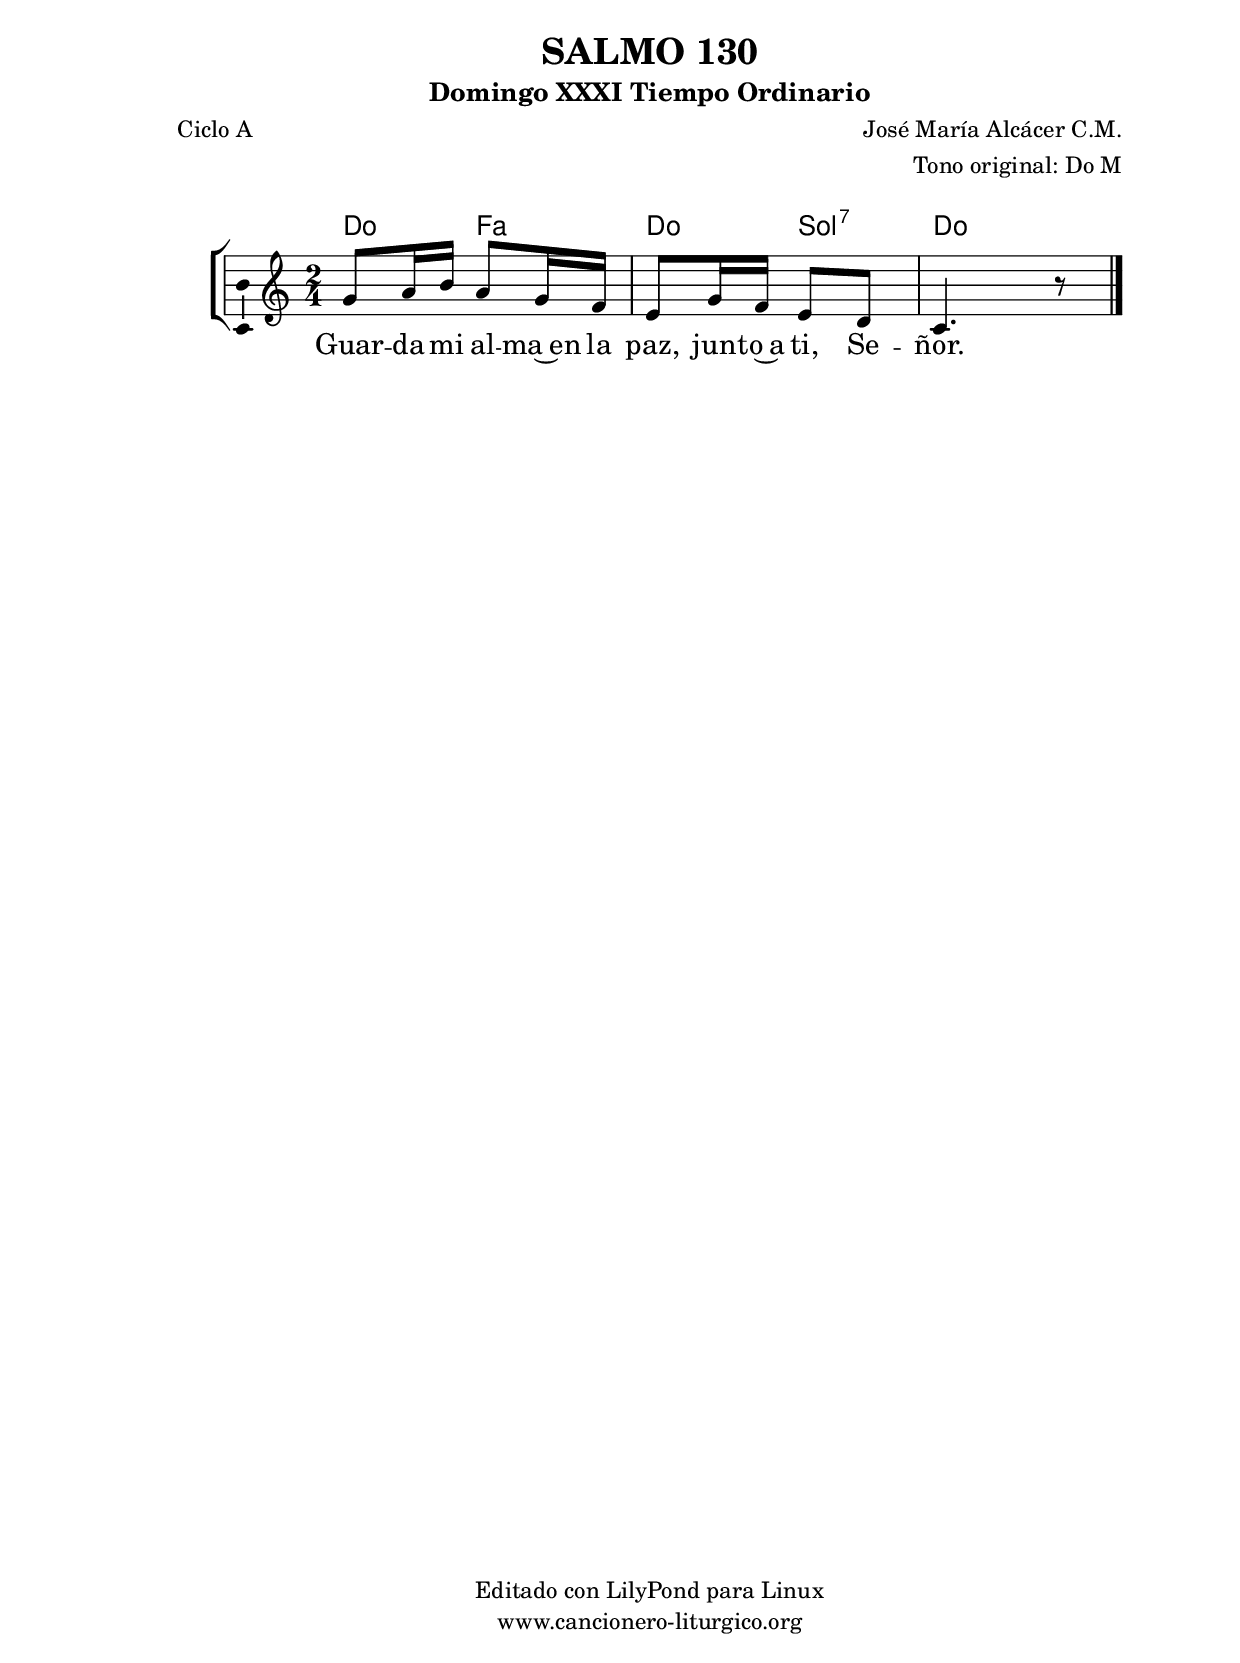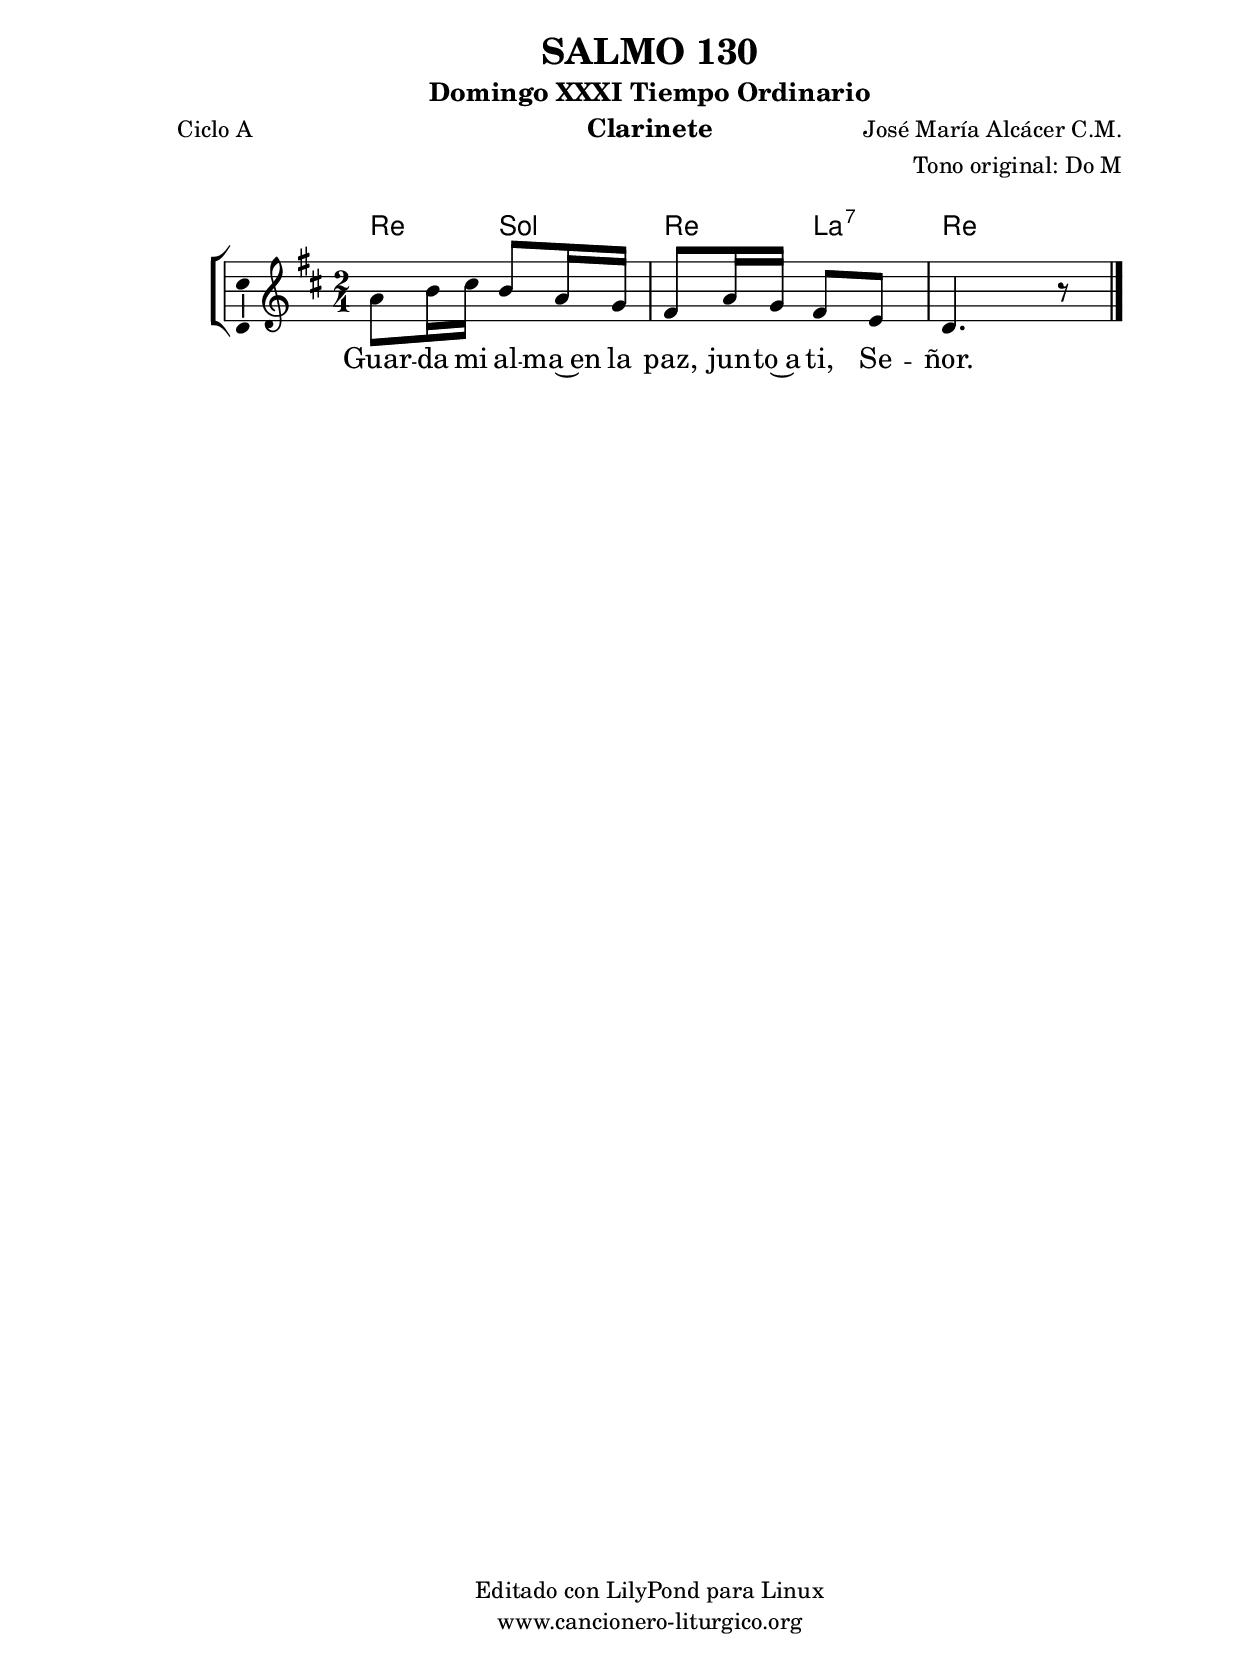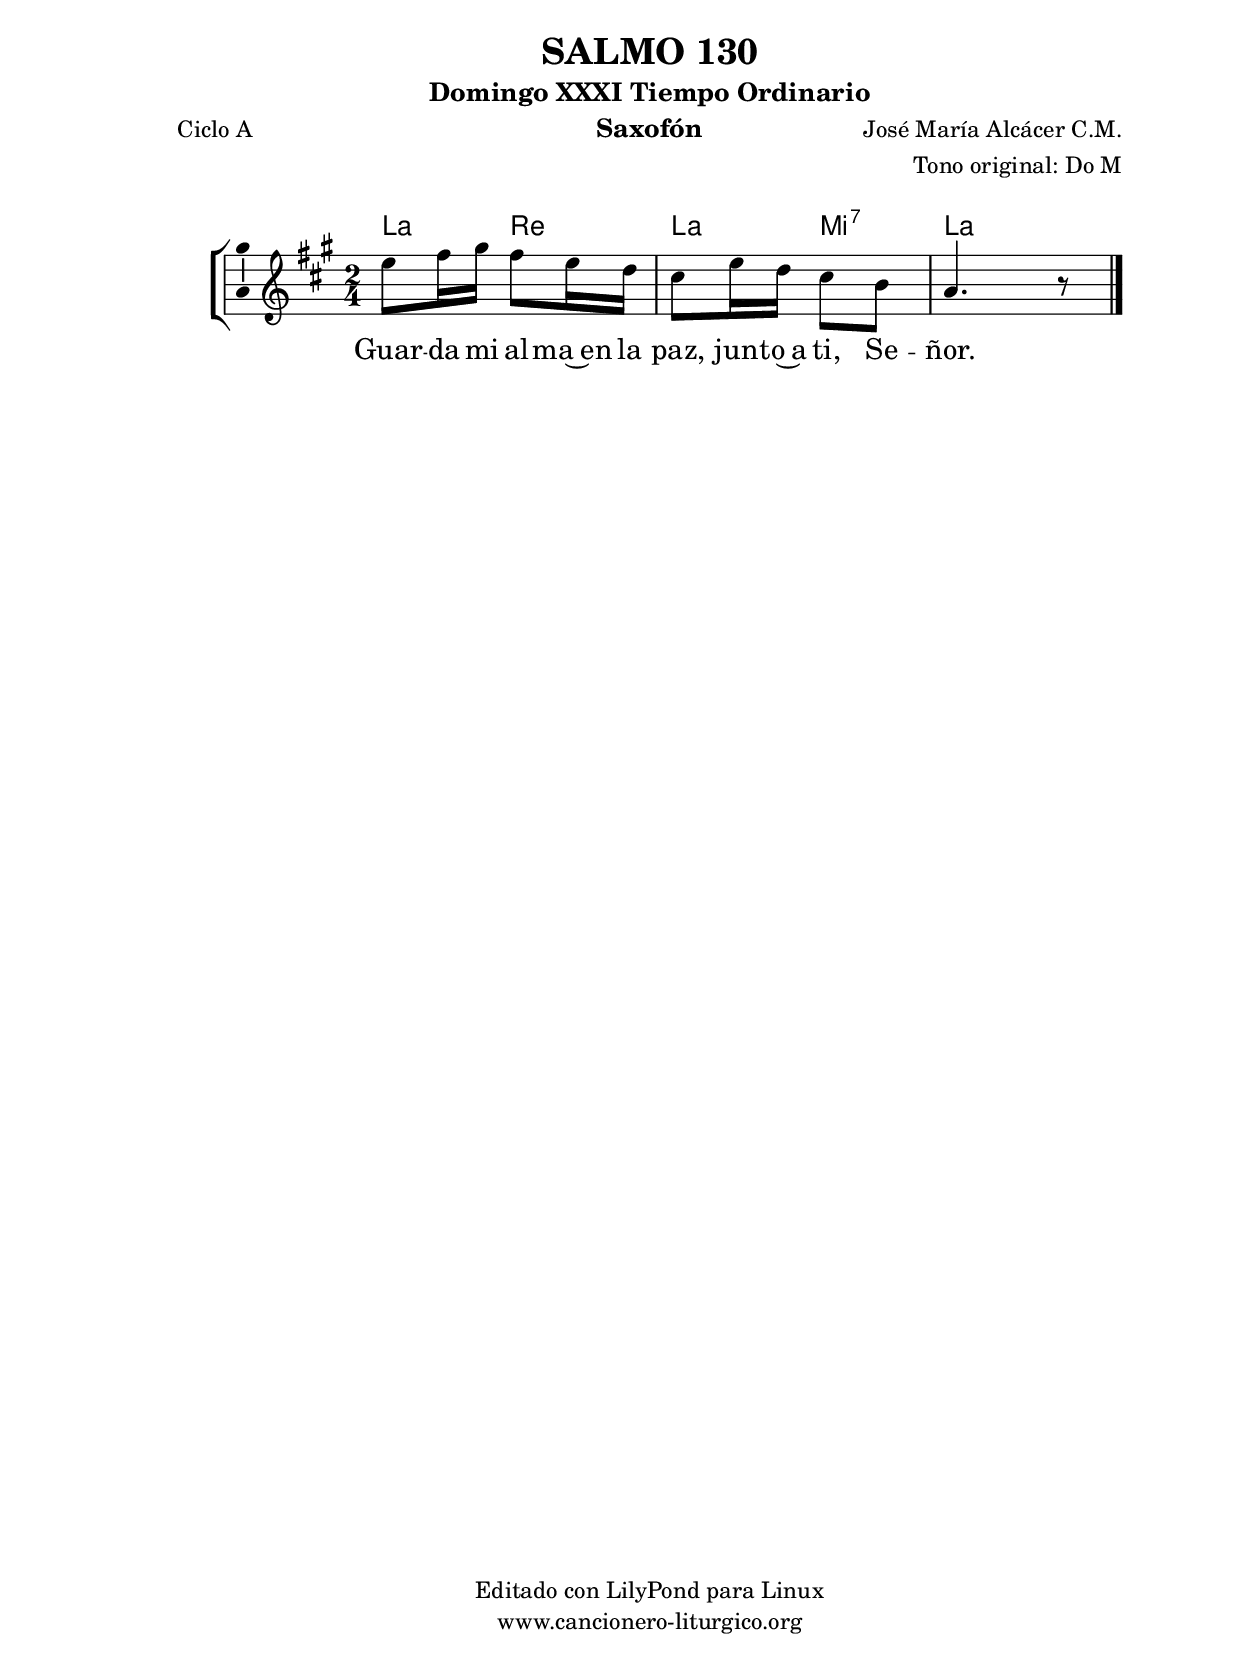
%
%para convertir .midi en .wav:
%timidity filename.midi -Ow -o finename.wav
%
%
%Para convertir de .wav a .mp3:
%lame -h -m j filename.wav
%
%
%para escuchar el midi:
%timidity nombrefichero.midi
%


%versión de lilypond para la que se ha escrito esta partitura:
\version "2.16.0"

	%Tamaño papel
	#(set-default-paper-size "a4")
	%Tamaño partitura
	#(set-global-staff-size 20)
	%No responde al pulsar sobre una nota
	#(ly:set-option 'point-and-click #f)

%parámetros del encabezamiento:
\header {
	title = "SALMO 130"
	subtitle = "Domingo XXXI Tiempo Ordinario"
	composer = "José María Alcácer C.M."
	poet = "Ciclo A"
	meter = ""
	arranger = "Tono original: Do M"
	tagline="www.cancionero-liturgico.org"
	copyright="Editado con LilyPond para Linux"
	tiempo = "Ordinario"
	usos = "Salmo"
	letra = "Guarda mi alma en la paz, junto a ti, Señor."
	}

%parámetros asociados al papel:
\paper  {
	oddHeaderMarkup = \markup {\fill-line { \on-the-fly #not-first-page \fromproperty #'header:title \on-the-fly #not-first-page \fromproperty #'header:composer }}
	evenHeaderMarkup = \markup {\fill-line { \fromproperty #'header:composer \fromproperty #'header:title }}
	#(set-paper-size "a4")
	print-page-number = ##f
	first-page-number = 1
	print-first-page-number = ##f
%	head-separation = 3.0 \cm
	top-margin = 2.0 \cm
	bottom-margin = 0.5\cm
%%%	bottom-margin = -1.0\cm
	left-margin = 3.0 \cm
	line-width = 16.0 \cm 
	indent = 8\mm
	interscoreline = 2.\mm
	between-system-space = 15\mm
%	para que las partituras no llenen la hoja:
	ragged-bottom = ##t
%	idem para la última hoja:
	ragged-last-bottom = ##f
%	para que las partituras llenen el ancho del papel:
	ragged-last = ##f
	after-title-space = 2.5 \cm
%page-count=1
%system-count=8

	%Flexible Vertical Spacing
%	markup-markup-spacing =
%	#'((basic-distance . 15) (minimum-distance . 15) (padding . 3))
	markup-system-spacing =
	#'((basic-distance . 15) (minimum-distance . 15) (padding . 3))
	system-system-spacing =
	#'((basic-distance . 15) (minimum-distance . 15) (padding . 3))
	score-system-spacing =
	#'((basic-distance . 15) (minimum-distance . 15) (padding . 5))
%	top-system-spacing = % header
%	#'((basic-distance . 8) (minimum-distance . 0) (padding . 3))
%	top-markup-spacing =
%	#'((basic-distance . 20) (minimum-distance . 20) (padding . 3))
	last-bottom-spacing = % footer
	#'((basic-distance . 5) (minimum-distance . 5) (padding . 3))
%	score-markup-spacing =
%	#'((basic-distance . 16) (minimum-distance . 13) (padding . 3))

	}


%parámetros que afectan a toda la partitura:
global =  {
	%clave de sol (G):
	\clef G
	%armadura:
%	\transpose ees f
	\key c \major
	\tempo 4=52
	\set Score.tempoHideNote = ##t
	}


acordes = {
	\italianChords
	\chordmode {
%	\transpose ees f
{

c4 f c g:7 c s

	}
	}
}

melodia = 
%	\transpose ees f
{
	\relative c''{
	\time 2/4

g8 a16 b a8 g16 f
e8 g16 f e8 d
c4. r8

	\bar "|."
	}
	}


texto = \lyricmode {
Guar -- da mi al -- ma~en la paz, jun -- to~a ti, Se -- ñor.
	}


acordesStaff = \context ChordNames = acordesStaff <<
	\set chordChanges = ##t
	\acordes
	>>


vozStaff = \context Voice = vozStaff
\with {\consists "Ambitus_engraver"}
<<
%	\set Staff.instrumentName = ""
%	\set Staff.shortInstrumentName = ""
%	\set Staff.midiInstrument = #"clarinet"
%	\set Staff.midiInstrument = #"cello"
%	\set Staff.midiInstrument = #"flute"
	\set Staff.midiInstrument = #"electric guitar (jazz)"
%	\set Staff.midiInstrument = #"english horn"
%	\set Staff.midiInstrument = #"violin"
%	\set Staff.midiInstrument = #"glockenspiel"
	\set Staff.midiMinimumVolume = #0.7
	\set Staff.midiMaximumVolume = #0.9
	\global
	\melodia
	>>


textoStaff = \context Lyrics = textoStaff <<
	\lyricsto vozStaff \texto
	>>

\book {
	\score {
		\context ChoirStaff {
			\override StaffGroup.SystemStartBracket #'collapse-height = #1
			\override Score.SystemStartBar #'collapse-height = #1
			<<
			\acordesStaff
			\vozStaff
			\textoStaff
			>>
			}
		\layout {
	    		\context {
				\Lyrics
				\override LyricText #'font-size = #2
				}
	   		 \context {
				\Score
				%fontSize = #3
				\override StaffSymbol #'staff-space = #(magstep +3)
				%\override Beam #'thickness = #0.55
				%\override SpacingSpanner #'spacing-increment = #1.0
				%\override Slur #'height-limit = #1.5
				}
			}
		}
	\score {
		\unfoldRepeats
		\context ChoirStaff {
			<<
			\acordesStaff
			\vozStaff
			>>
			}
		\midi {
	  		\context {
	  			\Score
				tempoWholesPerMinute = #(ly:make-moment 70 4)
				}
			}
		}
	}

%Partitura para clarinete
#(define output-suffix "C")
\book {
	\header{
		instrument = "Clarinete"
		}
	\score {
		\context ChoirStaff {
			\override StaffGroup.SystemStartBracket #'collapse-height = #1
			\override Score.SystemStartBar #'collapse-height = #1
\transpose c d
			<<
			\acordesStaff
			\vozStaff
			\textoStaff
			>>
			}
		\layout {
	    		\context {
				\Lyrics
				\override LyricText #'font-size = #2
				}
	   		 \context {
				\Score
				%fontSize = #3
				\override StaffSymbol #'staff-space = #(magstep +3)
				%\override Beam #'thickness = #0.55
				%\override SpacingSpanner #'spacing-increment = #1.0
				%\override Slur #'height-limit = #1.5
				}
			}
		}
	}

%Partitura para saxofón
#(define output-suffix "S")
\book {
	\header{
		instrument = "Saxofón"
		}
	\score {
		\context ChoirStaff {
			\override StaffGroup.SystemStartBracket #'collapse-height = #1
			\override Score.SystemStartBar #'collapse-height = #1
\transpose c a
			<<
			\acordesStaff
			\vozStaff
			\textoStaff
			>>
			}
		\layout {
	    		\context {
				\Lyrics
				\override LyricText #'font-size = #2
				}
	   		 \context {
				\Score
				%fontSize = #3
				\override StaffSymbol #'staff-space = #(magstep +3)
				%\override Beam #'thickness = #0.55
				%\override SpacingSpanner #'spacing-increment = #1.0
				%\override Slur #'height-limit = #1.5
				}
			}
		}
	}

